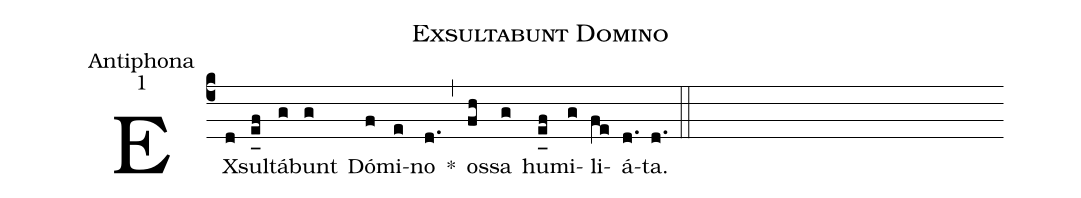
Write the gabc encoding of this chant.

name:Exsultabunt Domino;
office-part:Antiphona;
mode:1;
%%
(c4) EX(d)sul(e_[uh:l]f)tá(g)bunt(g) Dó(f)mi(e)no(d.) *(,) os(fh)sa(g) hu(e_[uh:l]f)mi(g)li(fe)á(d.)ta.(d.) (::)
